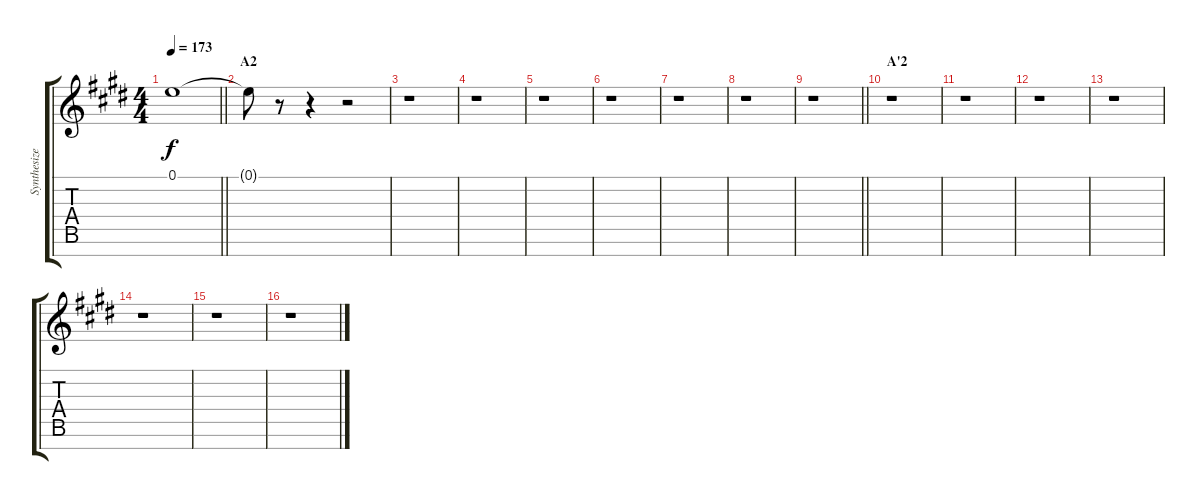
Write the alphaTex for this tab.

\track ("Synthesizer" "Synthesize") {instrument lead2sawtooth}
\staff {score tabs}
\tuning (E5 B4 G4 D4 A3 E3 B2) {hide}
\ts (4 4)
\tempo 173
\clef g2
\barLineRight lightlight
\ks e
0.1.1{dy f} |
\section ("" "A2")
0.1{t}.8 r.8 r.4 r.2 |
r.1 |
r.1 |
r.1 |
r.1 |
r.1 |
r.1 |
\barLineRight lightlight
r.1 |
\section ("" "A'2")
r.1 |
r.1 |
r.1 |
r.1 |
r.1 |
r.1 |
r.1
